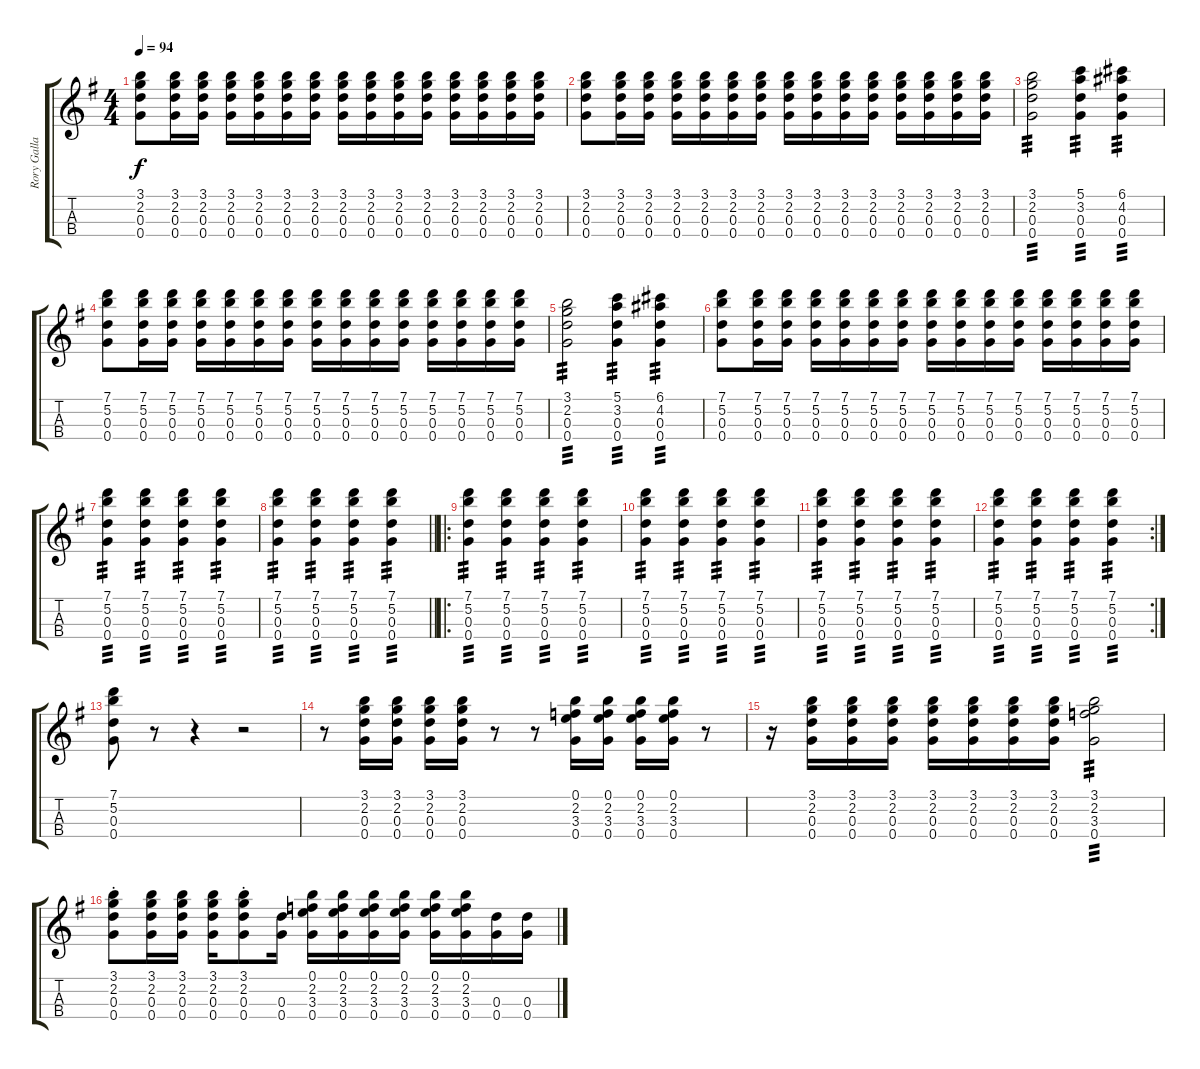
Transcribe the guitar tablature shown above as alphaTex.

\track ("Rory Gallagher - Mandolin" "Rory Galla") {instrument acousticguitarsteel}
\staff {score tabs}
\tuning (E4 A4 D4 G3) {hide}
\ts (4 4)
\tempo 94
\clef g2
\ks g
(3.1 2.2 0.3 0.4).8{dy f} (3.1 2.2 0.3 0.4).16 (3.1 2.2 0.3 0.4).16 (3.1 2.2 0.3 0.4).16 (3.1 2.2 0.3 0.4).16 (3.1 2.2 0.3 0.4).16 (3.1 2.2 0.3 0.4).16 (3.1 2.2 0.3 0.4).16 (3.1 2.2 0.3 0.4).16 (3.1 2.2 0.3 0.4).16 (3.1 2.2 0.3 0.4).16 (3.1 2.2 0.3 0.4).16 (3.1 2.2 0.3 0.4).16 (3.1 2.2 0.3 0.4).16 (3.1 2.2 0.3 0.4).16 |
(3.1 2.2 0.3 0.4).8 (3.1 2.2 0.3 0.4).16 (3.1 2.2 0.3 0.4).16 (3.1 2.2 0.3 0.4).16 (3.1 2.2 0.3 0.4).16 (3.1 2.2 0.3 0.4).16 (3.1 2.2 0.3 0.4).16 (3.1 2.2 0.3 0.4).16 (3.1 2.2 0.3 0.4).16 (3.1 2.2 0.3 0.4).16 (3.1 2.2 0.3 0.4).16 (3.1 2.2 0.3 0.4).16 (3.1 2.2 0.3 0.4).16 (3.1 2.2 0.3 0.4).16 (3.1 2.2 0.3 0.4).16 |
(3.1 2.2 0.3 0.4).2{tp 3} (5.1 3.2 0.3 0.4).4{tp 3} (6.1 4.2 0.3 0.4).4{tp 3} |
(7.1 5.2 0.3 0.4).8 (7.1 5.2 0.3 0.4).16 (7.1 5.2 0.3 0.4).16 (7.1 5.2 0.3 0.4).16 (7.1 5.2 0.3 0.4).16 (7.1 5.2 0.3 0.4).16 (7.1 5.2 0.3 0.4).16 (7.1 5.2 0.3 0.4).16 (7.1 5.2 0.3 0.4).16 (7.1 5.2 0.3 0.4).16 (7.1 5.2 0.3 0.4).16 (7.1 5.2 0.3 0.4).16 (7.1 5.2 0.3 0.4).16 (7.1 5.2 0.3 0.4).16 (7.1 5.2 0.3 0.4).16 |
(3.1 2.2 0.3 0.4).2{tp 3} (5.1 3.2 0.3 0.4).4{tp 3} (6.1 4.2 0.3 0.4).4{tp 3} |
(7.1 5.2 0.3 0.4).8 (7.1 5.2 0.3 0.4).16 (7.1 5.2 0.3 0.4).16 (7.1 5.2 0.3 0.4).16 (7.1 5.2 0.3 0.4).16 (7.1 5.2 0.3 0.4).16 (7.1 5.2 0.3 0.4).16 (7.1 5.2 0.3 0.4).16 (7.1 5.2 0.3 0.4).16 (7.1 5.2 0.3 0.4).16 (7.1 5.2 0.3 0.4).16 (7.1 5.2 0.3 0.4).16 (7.1 5.2 0.3 0.4).16 (7.1 5.2 0.3 0.4).16 (7.1 5.2 0.3 0.4).16 |
(7.1 5.2 0.3 0.4).4{tp 3} (7.1 5.2 0.3 0.4).4{tp 3} (7.1 5.2 0.3 0.4).4{tp 3} (7.1 5.2 0.3 0.4).4{tp 3} |
\barLineRight lightlight
(7.1 5.2 0.3 0.4).4{tp 3} (7.1 5.2 0.3 0.4).4{tp 3} (7.1 5.2 0.3 0.4).4{tp 3} (7.1 5.2 0.3 0.4).4{tp 3} |
\ro
(7.1 5.2 0.3 0.4).4{tp 3} (7.1 5.2 0.3 0.4).4{tp 3} (7.1 5.2 0.3 0.4).4{tp 3} (7.1 5.2 0.3 0.4).4{tp 3} |
(7.1 5.2 0.3 0.4).4{tp 3} (7.1 5.2 0.3 0.4).4{tp 3} (7.1 5.2 0.3 0.4).4{tp 3} (7.1 5.2 0.3 0.4).4{tp 3} |
(7.1 5.2 0.3 0.4).4{tp 3} (7.1 5.2 0.3 0.4).4{tp 3} (7.1 5.2 0.3 0.4).4{tp 3} (7.1 5.2 0.3 0.4).4{tp 3} |
\rc 2
(7.1 5.2 0.3 0.4).4{tp 3} (7.1 5.2 0.3 0.4).4{tp 3} (7.1 5.2 0.3 0.4).4{tp 3} (7.1 5.2 0.3 0.4).4{tp 3} |
(7.1 5.2 0.3 0.4).8 r.8 r.4 r.2 |
r.8 (3.1 2.2 0.3 0.4).16 (3.1 2.2 0.3 0.4).16 (3.1 2.2 0.3 0.4).16 (3.1 2.2 0.3 0.4).16 r.8 r.8 (0.1 2.2 3.3 0.4).16 (0.1 2.2 3.3 0.4).16 (0.1 2.2 3.3 0.4).16 (0.1 2.2 3.3 0.4).16 r.8 |
r.16 (3.1 2.2 0.3 0.4).16 (3.1 2.2 0.3 0.4).16 (3.1 2.2 0.3 0.4).16 (3.1 2.2 0.3 0.4).16 (3.1 2.2 0.3 0.4).16 (3.1 2.2 0.3 0.4).16 (3.1 2.2 0.3 0.4).16 (3.1 2.2 3.3 0.4).2{tp 3} |
(3.1{st} 2.2{st} 0.3{st} 0.4{st}).8 (3.1 2.2 0.3 0.4).16 (3.1 2.2 0.3 0.4).16 (3.1 2.2 0.3 0.4).16 (3.1{st} 2.2{st} 0.3{st} 0.4{st}).8 (0.3 0.4).16 (0.1 2.2 3.3 0.4).16 (0.1 2.2 3.3 0.4).16 (0.1 2.2 3.3 0.4).16 (0.1 2.2 3.3 0.4).16 (0.1 2.2 3.3 0.4).16 (0.1 2.2 3.3 0.4).16 (0.3 0.4).16 (0.3 0.4).16
